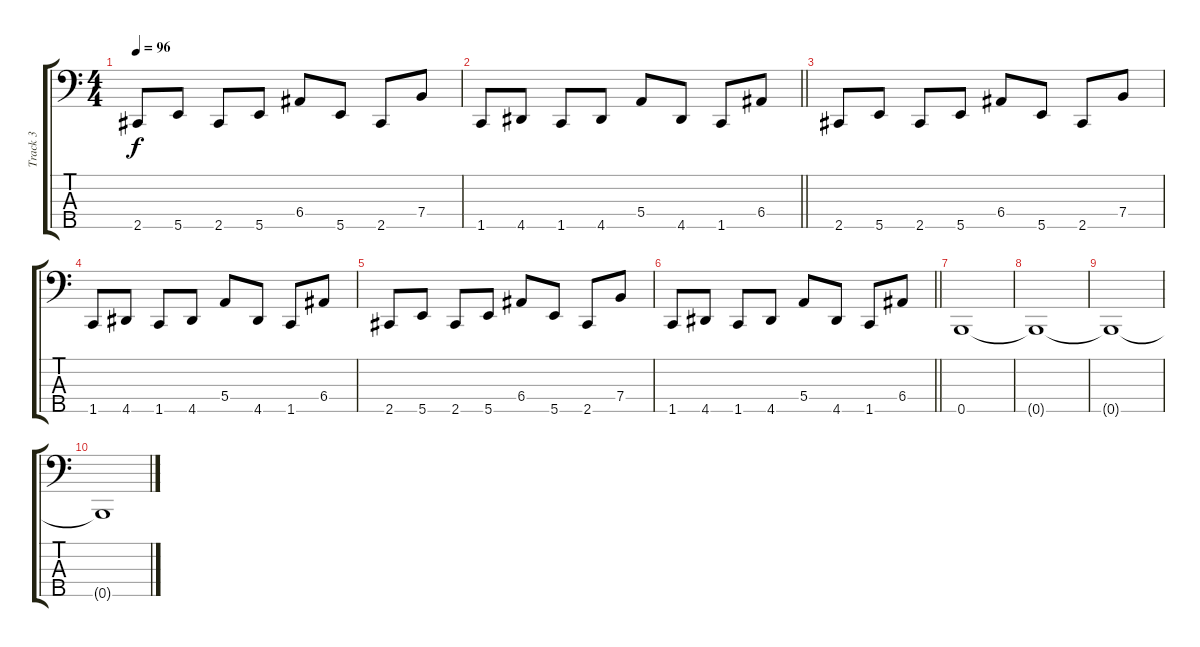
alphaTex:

\track ("Track 3" "Track 3") {instrument electricbassfinger}
\staff {score tabs}
\tuning (G2 D2 A1 E1 B0) {hide}
\ts (4 4)
\tempo 96
\clef f4
\ks c
2.5.8{dy f} 5.5.8 2.5.8 5.5.8 6.4.8 5.5.8 2.5.8 7.4.8 |
\barLineRight lightlight
1.5.8 4.5.8 1.5.8 4.5.8 5.4.8 4.5.8 1.5.8 6.4.8 |
2.5.8 5.5.8 2.5.8 5.5.8 6.4.8 5.5.8 2.5.8 7.4.8 |
1.5.8 4.5.8 1.5.8 4.5.8 5.4.8 4.5.8 1.5.8 6.4.8 |
2.5.8 5.5.8 2.5.8 5.5.8 6.4.8 5.5.8 2.5.8 7.4.8 |
\barLineRight lightlight
1.5.8 4.5.8 1.5.8 4.5.8 5.4.8 4.5.8 1.5.8 6.4.8 |
0.5.1 |
0.5{t}.1 |
0.5{t}.1 |
0.5{t}.1
